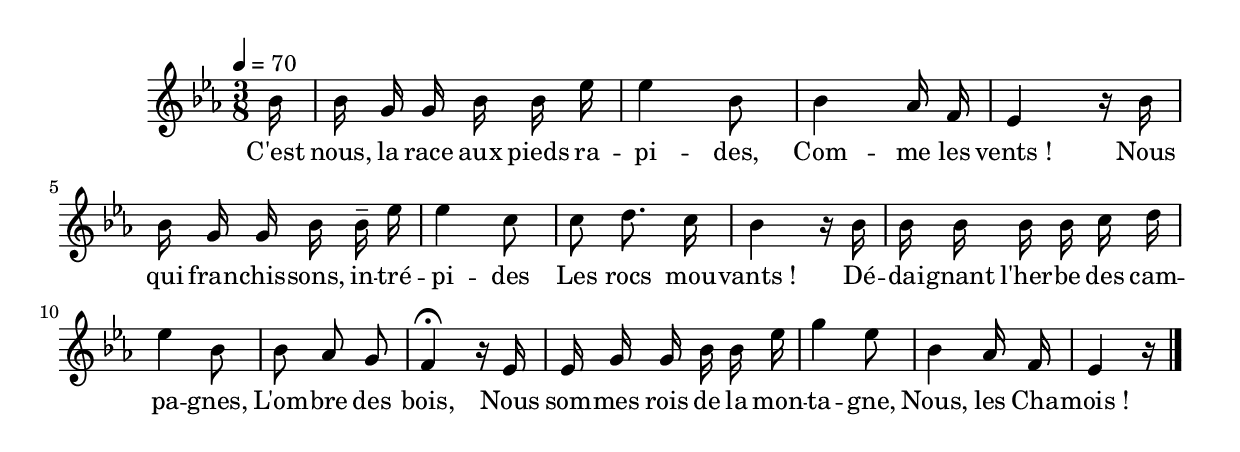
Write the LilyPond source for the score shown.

%Compilation:lilypond LesChamois.ly
%Apercu:evince LesChamois.pdf
%Esclaves:timidity -ia LesChamois.midi
\version "2.12.1"
\include "italiano.ly"

\header {
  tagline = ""
  composer = ""
}                                        

MetriqueArmure = {
  \tempo 4=70
  \time 3/8
  \key mib \major
}

italique = { \override Score . LyricText #'font-shape = #'italic }

roman = { \override Score . LyricText #'font-shape = #'roman }

MusiqueTheme = \relative do'' {
	\partial 16 sib16
	sib16 sol sol sib sib mib
	mib4 sib8
	sib4 lab16 fa
	mib4 r16 sib'
	sib16 sol sol sib sib\tenuto mib
	mib4 do8
	do8 re8. do16
	sib4 r16 sib
	sib16 sib sib sib do re
	mib4 sib8
	sib8 lab sol
	fa4\fermata r16 mib
	mib16 sol sol sib sib mib
	sol4 mib8
	sib4 lab16 fa
	\partial 16*5 mib4 r16 \bar "|."
}

Paroles = \lyricmode {
	C'est nous, la race aux pieds ra -- pi -- des,
	Com -- me les vents_!
	Nous qui fran -- chis -- sons, in -- tré -- pi -- des
	Les rocs mou -- vants_!
	Dé -- dai -- gnant l'her -- be des cam -- pa -- gnes,
	L'om -- bre des bois,
	Nous som -- mes rois de la mon -- ta -- gne,
	Nous, les Cha -- mois_!
}

\score{
    \new Staff <<
      \set Staff.midiInstrument = "flute"
      \new Voice = "theme" {
	\autoBeamOff
	\MetriqueArmure
	\MusiqueTheme
      }
      \new Lyrics \lyricsto theme {
	\Paroles
      }                       
    >>
\layout{}
\midi{}
}
